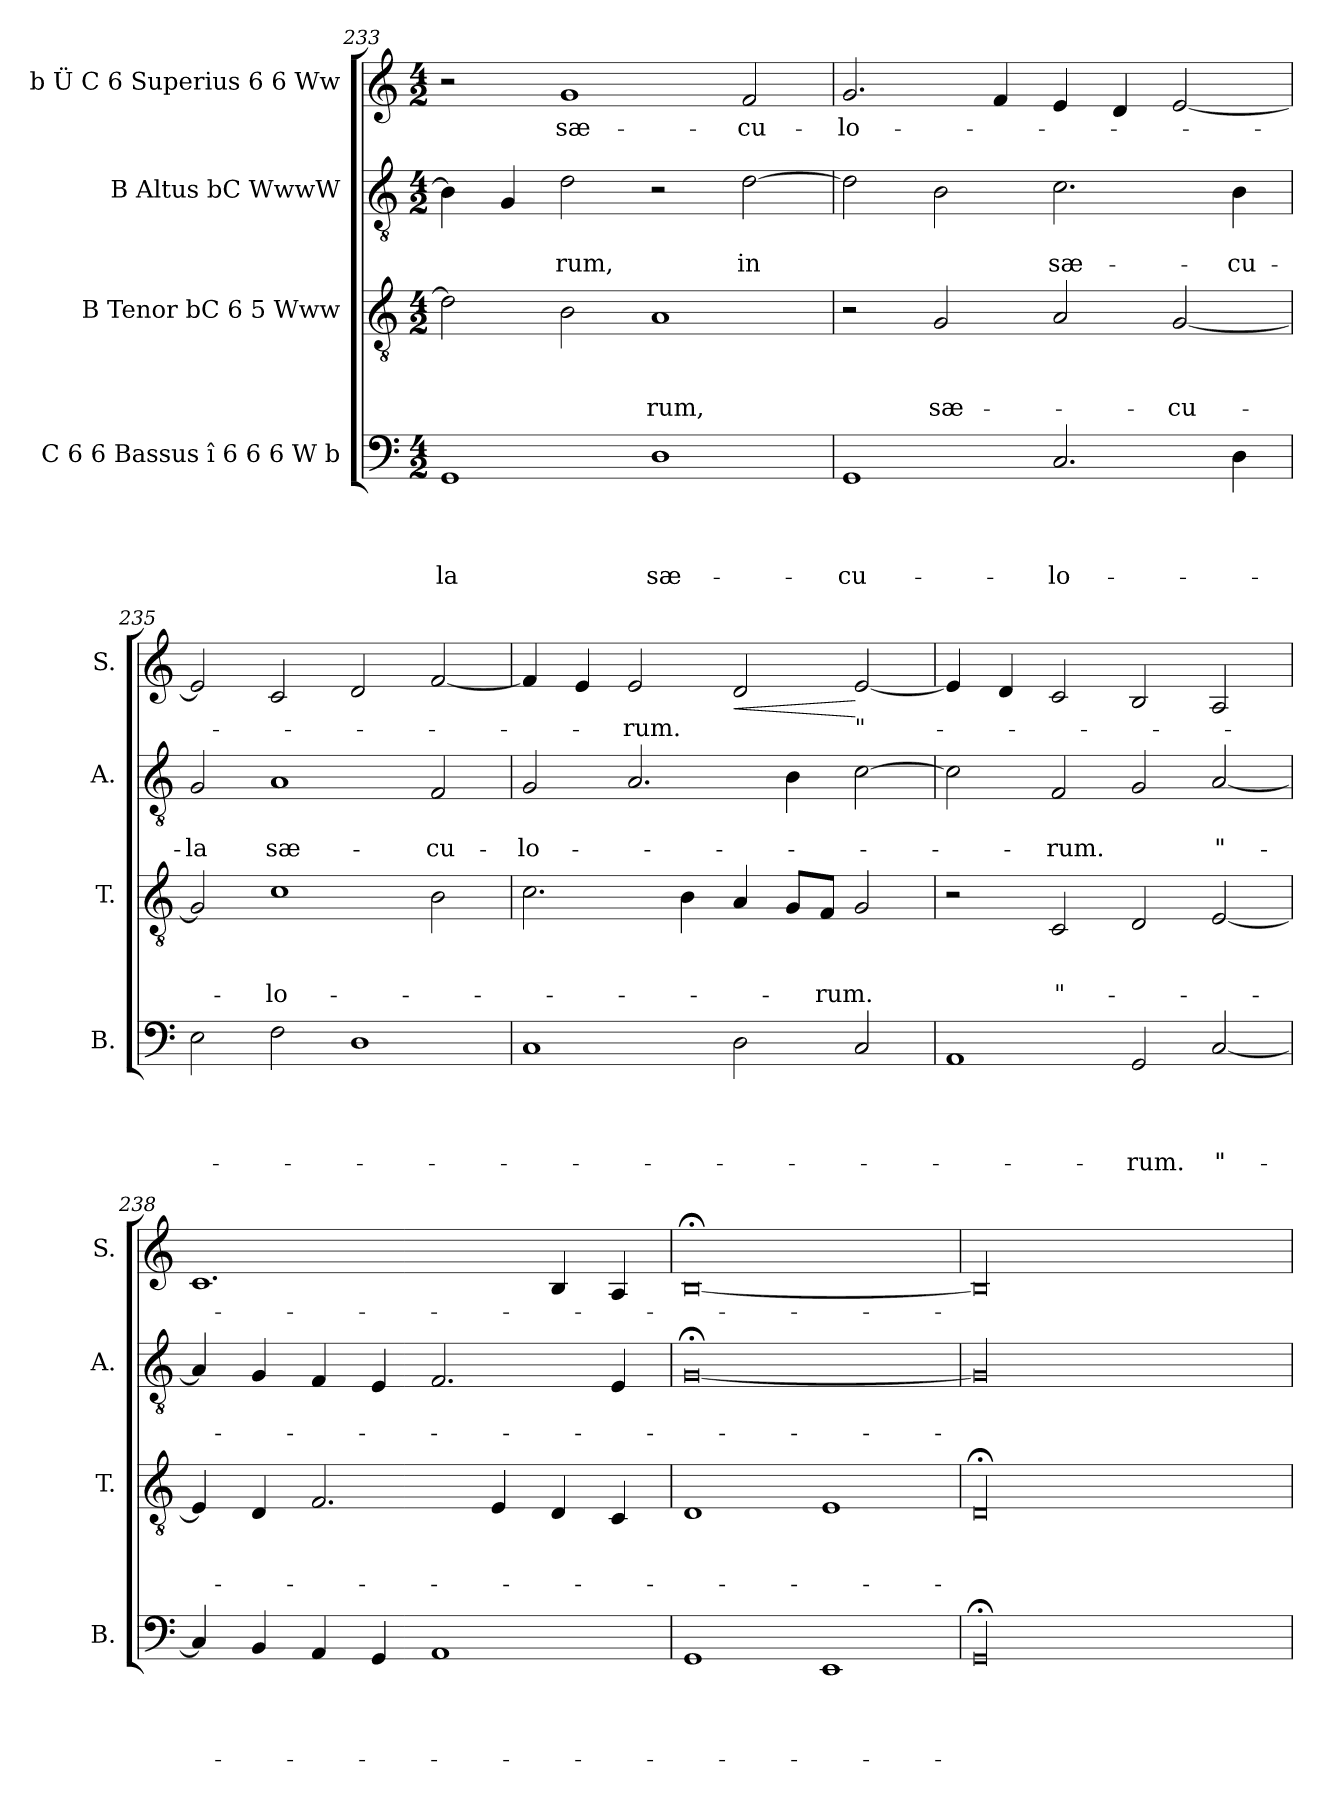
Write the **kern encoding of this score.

**kern	**text	**text	**text	**text	**kern	**text	**text	**text	**kern	**text	**text	**kern	**text	**dynam
*part4	*part4	*part4	*part4	*part4	*part3	*part3	*part3	*part3	*part2	*part2	*part2	*part1	*part1	*part1
*staff4	*staff4	*staff4	*staff4	*staff4	*staff3	*staff3	*staff3	*staff3	*staff2	*staff2	*staff2	*staff1	*staff1	*staff1
*I"C 6 6 Bassus î 6 6 6 W b	*	*	*	*	*I"B Tenor bC 6 5 Www	*	*	*	*I"B Altus bC WwwW	*	*	*I"b Ü C 6 Superius 6 6 Ww	*	*
*I'B.	*	*	*	*	*I'T.	*	*	*	*I'A.	*	*	*I'S.	*	*
*clefF4	*	*	*	*	*clefGv2	*	*	*	*clefGv2	*	*	*clefG2	*	*
*k[]	*	*	*	*	*k[]	*	*	*	*k[]	*	*	*k[]	*	*
*C:	*	*	*	*	*C:	*	*	*	*C:	*	*	*C:	*	*
*M4/2	*	*	*	*	*M4/2	*	*	*	*M4/2	*	*	*M4/2	*	*
=233	=233	=233	=233	=233	=233	=233	=233	=233	=233	=233	=233	=233	=233	=233
!	!	!	!	!LO:LY:b	!	!	!	!	!	!	!	!	!	!
1GG	.	.	.	-la	2d\]	.	.	.	4B\]	.	.	2r	.	.
.	.	.	.	.	.	.	.	.	4G/	.	.	.	.	.
!	!	!	!	!	!	!	!	!	!	!	!LO:LY:b	!	!LO:LY:b	!
.	.	.	.	.	2B\	.	.	.	2d\	.	-rum,	1g	sæ-	.
!	!	!	!	!LO:LY:b	!	!	!	!LO:LY:b	!	!	!	!	!	!
1D	.	.	.	sæ-	1A	.	.	-rum,	2r	.	.	.	.	.
!	!	!	!	!	!	!	!	!	!	!	!LO:LY:b	!	!LO:LY:b	!
.	.	.	.	.	.	.	.	.	[>2d\	.	in	2f/	-cu-	.
=234	=234	=234	=234	=234	=234	=234	=234	=234	=234	=234	=234	=234	=234	=234
!	!	!	!	!LO:LY:b	!	!	!	!	!	!	!	!	!LO:LY:b	!
1GG	.	.	.	-cu-	2r	.	.	.	2d\]	.	.	2.g/	-lo-	.
!	!	!	!	!	!	!	!	!LO:LY:b	!	!	!	!	!	!
.	.	.	.	.	2G/	.	.	sæ-	2B\	.	.	.	.	.
.	.	.	.	.	.	.	.	.	.	.	.	4f/	.	.
!	!	!	!	!LO:LY:b	!	!	!	!	!	!	!LO:LY:b	!	!	!
2.C/	.	.	.	-lo-	2A/	.	.	.	2.c\	.	sæ-	4e/	.	.
.	.	.	.	.	.	.	.	.	.	.	.	4d/	.	.
!	!	!	!	!	!	!	!	!LO:LY:b	!	!	!	!	!	!
.	.	.	.	.	[<2G/	.	.	-cu-	.	.	.	[<2e/	.	.
!	!	!	!	!	!	!	!	!	!	!	!LO:LY:b	!	!	!
4D\	.	.	.	.	.	.	.	.	4B\	.	-cu-	.	.	.
=235	=235	=235	=235	=235	=235	=235	=235	=235	=235	=235	=235	=235	=235	=235
!	!	!	!	!	!	!	!	!	!	!	!LO:LY:b	!	!	!
2E\	.	.	.	.	2G/]	.	.	.	2G/	.	-la	2e/]	.	.
!	!	!	!	!	!	!	!	!LO:LY:b	!	!	!LO:LY:b	!	!	!
2F\	.	.	.	.	1c	.	.	-lo-	1A	.	sæ-	2c/	.	.
1D	.	.	.	.	.	.	.	.	.	.	.	2d/	.	.
!	!	!	!	!	!	!	!	!	!	!	!LO:LY:b	!	!	!
.	.	.	.	.	2B\	.	.	.	2F/	.	-cu-	[<2f/	.	.
=236	=236	=236	=236	=236	=236	=236	=236	=236	=236	=236	=236	=236	=236	=236
!	!	!	!	!	!	!	!	!	!	!	!LO:LY:b	!	!	!
1C	.	.	.	.	2.c\	.	.	.	2G/	.	-lo-	4f/]	.	.
.	.	.	.	.	.	.	.	.	.	.	.	4e/	.	.
!	!	!	!	!	!	!	!	!	!	!	!	!	!LO:LY:b	!
.	.	.	.	.	.	.	.	.	2.A/	.	.	2e/	-rum.	.
.	.	.	.	.	4B\	.	.	.	.	.	.	.	.	.
!	!	!	!	!	!	!	!	!	!	!	!	!	!	!LO:HP:b
2D\	.	.	.	.	4A/	.	.	.	.	.	.	2d/	.	<
.	.	.	.	.	8G/L	.	.	.	4B\	.	.	.	.	.
!	!	!	!	!	!	!	!	!LO:LY:b	!	!	!	!	!	!
.	.	.	.	.	8F/J	.	.	-rum.	.	.	.	.	.	.
!	!	!	!	!	!	!	!	!	!	!	!	!	!LO:LY:b	!
2C/	.	.	.	.	2G/	.	.	.	[<2c\	.	.	[<2e/	"-	[
!!LO:LB:g=z
=237	=237	=237	=237	=237	=237	=237	=237	=237	=237	=237	=237	=237	=237	=237
1AA	.	.	.	.	2r	.	.	.	2c\]	.	.	4e/]	.	.
.	.	.	.	.	.	.	.	.	.	.	.	4d/	.	.
!	!	!	!	!	!	!	!	!LO:LY:b	!	!	!LO:LY:b	!	!	!
.	.	.	.	.	2C/	.	.	"-	2F/	.	-rum.	2c/	.	.
!	!	!	!	!LO:LY:b	!	!	!	!	!	!	!	!	!	!
2GG/	.	.	.	-rum.	2D/	.	.	.	2G/	.	.	2B/	.	.
!	!	!	!	!LO:LY:b	!	!	!	!	!	!	!LO:LY:b	!	!	!
[<2C/	.	.	.	"-	[<2E/	.	.	.	[<2A/	.	"-	2A/	.	.
=238	=238	=238	=238	=238	=238	=238	=238	=238	=238	=238	=238	=238	=238	=238
4C/]	.	.	.	.	4E/]	.	.	.	4A/]	.	.	1.c	.	.
4BB/	.	.	.	.	4D/	.	.	.	4G/	.	.	.	.	.
4AA/	.	.	.	.	2.F/	.	.	.	4F/	.	.	.	.	.
4GG/	.	.	.	.	.	.	.	.	4E/	.	.	.	.	.
1AA	.	.	.	.	.	.	.	.	2.F/	.	.	.	.	.
.	.	.	.	.	4E/	.	.	.	.	.	.	.	.	.
.	.	.	.	.	4D/	.	.	.	.	.	.	4B/	.	.
.	.	.	.	.	4C/	.	.	.	4E/	.	.	4A/	.	.
=239	=239	=239	=239	=239	=239	=239	=239	=239	=239	=239	=239	=239	=239	=239
1GG	.	.	.	.	1D	.	.	.	[<0G;	.	.	[<0B;	.	.
1EE	.	.	.	.	1E	.	.	.	.	.	.	.	.	.
=240	=240	=240	=240	=240	=240	=240	=240	=240	=240	=240	=240	=240	=240	=240
00GG;	.	.	.	.	00D;	.	.	.	00G]	.	.	00B]	.	.
=	=	=	=	=	=	=	=	=	=	=	=	=	=	=
*-	*-	*-	*-	*-	*-	*-	*-	*-	*-	*-	*-	*-	*-	*-
